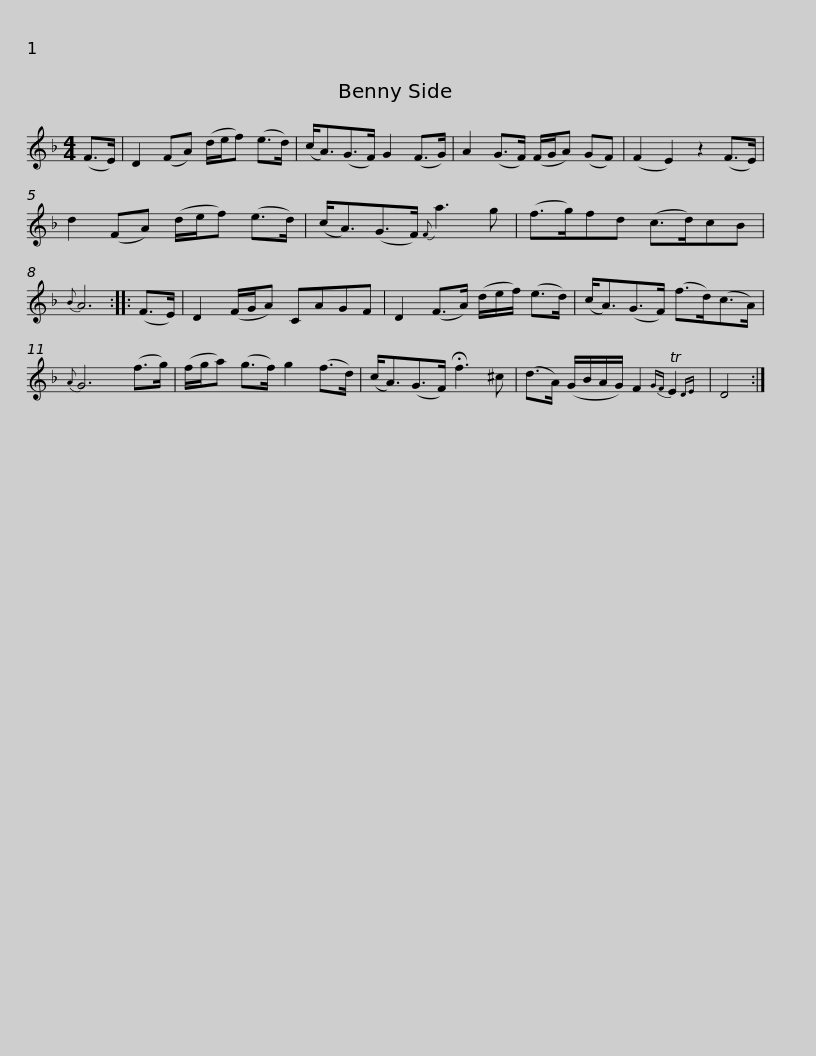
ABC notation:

X:1
L:1/8
M:4/4
I:linebreak $
K:Dmin
V:1 treble
V:1
 (F>E) | D2 (FA) (d/e/f) (e>d) | (c<A)(G>F) G2 (F>G) | A2 (G>F) (F/G/A) (GF) | (F2 E2) z2 (F>E) | %5
 d2 (FA) (d/e/f) (e>d) |$ (c<A)(G>F){F} a3 g | (f>g)fd (c>d)cB |{B} A6 :: (F>E) | %10
 D2 (F/G/A) CAGF | D2 (F>A) (d/e/f/) (e>d) |$ (c<A)(G>F) (f>d)(c>A) |{A} G6 (f>g) | (f/g/a) (g>f) g2 (f>d) | %15
 (c<A)(G>F) !fermata!f3 ^c | (d>A) (G/B/A/G/) F2{GF} TE2{DE} | D4 :| %18
